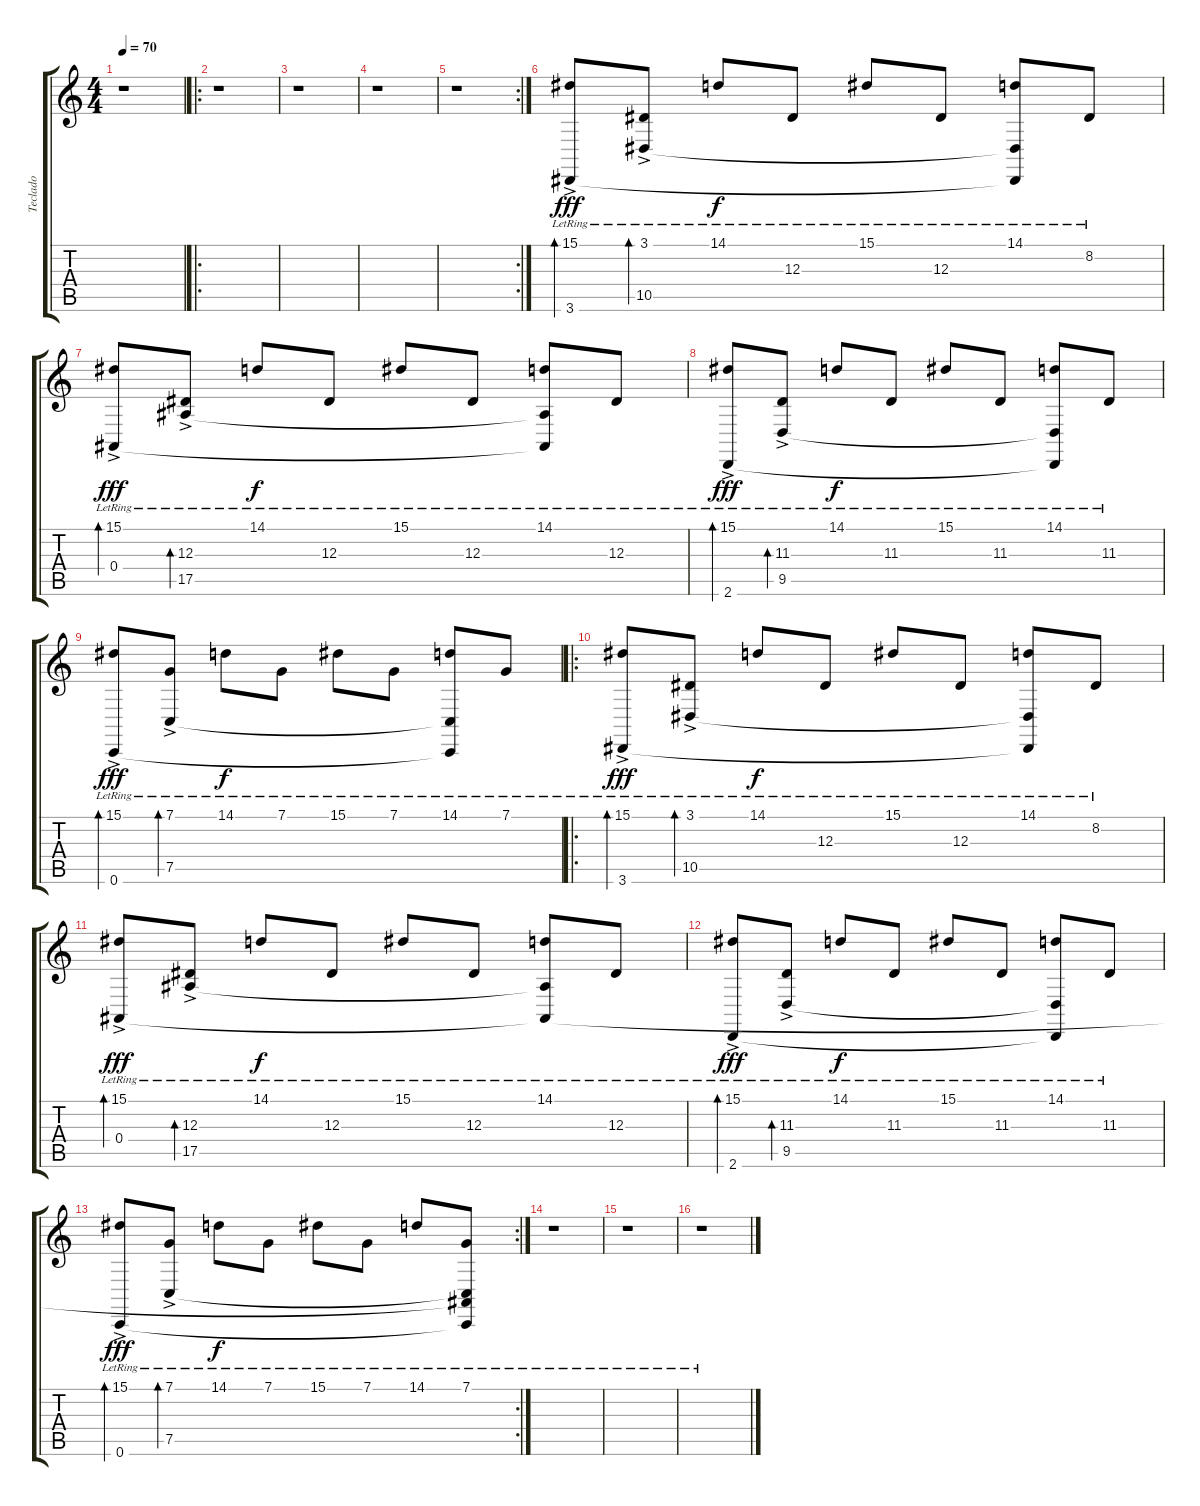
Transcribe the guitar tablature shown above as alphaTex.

\track ("Teclado" "Teclado") {instrument pad1newage}
\staff {score tabs}
\tuning (C4 G3 Eb3 Bb2 F2 C2) {hide}
\ts (4 4)
\tempo 70
\clef g2
\ks c
r.1{dy f} |
\ro
r.1 |
r.1 |
r.1 |
\rc 2
r.1 |
(15.1{lr} 3.6{ac}).8{bd 480 dy fff} (3.1{lr} 10.5{ac}).8{bd 480} 14.1{lr}.8{dy f} 12.3{lr}.8 15.1{lr}.8 12.3{lr}.8 (14.1{lr} 10.5{t} 3.6{t}).8 8.2{lr}.8 |
(15.1{lr} 0.4{ac}).8{bd 480 dy fff} (12.3{lr} 17.5{ac}).8{bd 480} 14.1{lr}.8{dy f} 12.3{lr}.8 15.1{lr}.8 12.3{lr}.8 (14.1{lr} 0.4{t} 17.5{t}).8 12.3{lr}.8 |
(15.1{lr} 2.6{ac}).8{bd 480 dy fff} (11.3{lr} 9.5{ac}).8{bd 480} 14.1{lr}.8{dy f} 11.3{lr}.8 15.1{lr}.8 11.3{lr}.8 (14.1{lr} 9.5{t} 2.6{t}).8 11.3{lr}.8 |
(15.1{lr} 0.6{ac}).8{bd 480 dy fff} (7.1{lr} 7.5{ac}).8{bd 120} 14.1{lr}.8{dy f} 7.1{lr}.8 15.1{lr}.8 7.1{lr}.8 (14.1{lr} 7.5{t} 0.6{t}).8 7.1{lr}.8 |
\ro
(15.1{lr} 3.6{ac}).8{bd 480 dy fff} (3.1{lr} 10.5{ac}).8{bd 480} 14.1{lr}.8{dy f} 12.3{lr}.8 15.1{lr}.8 12.3{lr}.8 (14.1{lr} 10.5{t} 3.6{t}).8 8.2{lr}.8 |
(15.1{lr} 0.4{ac}).8{bd 480 dy fff} (12.3{lr} 17.5{ac}).8{bd 480} 14.1{lr}.8{dy f} 12.3{lr}.8 15.1{lr}.8 12.3{lr}.8 (14.1{lr} 0.4{t} 17.5{t}).8 12.3{lr}.8 |
(15.1{lr} 2.6{ac}).8{bd 480 dy fff} (11.3{lr} 9.5{ac}).8{bd 480} 14.1{lr}.8{dy f} 11.3{lr}.8 15.1{lr}.8 11.3{lr}.8 (14.1{lr} 9.5{t} 2.6{t}).8 11.3{lr}.8 |
\rc 2
(15.1{lr} 0.6{ac}).8{bd 480 dy fff} (7.1{lr} 7.5{ac}).8{bd 120} 14.1{lr}.8{dy f} 7.1{lr}.8 15.1{lr}.8 7.1{lr}.8 14.1{lr}.8 (7.1{lr} 0.4{t} 7.5{t} 0.6{t}).8 |
r.1 |
r.1 |
r.1
